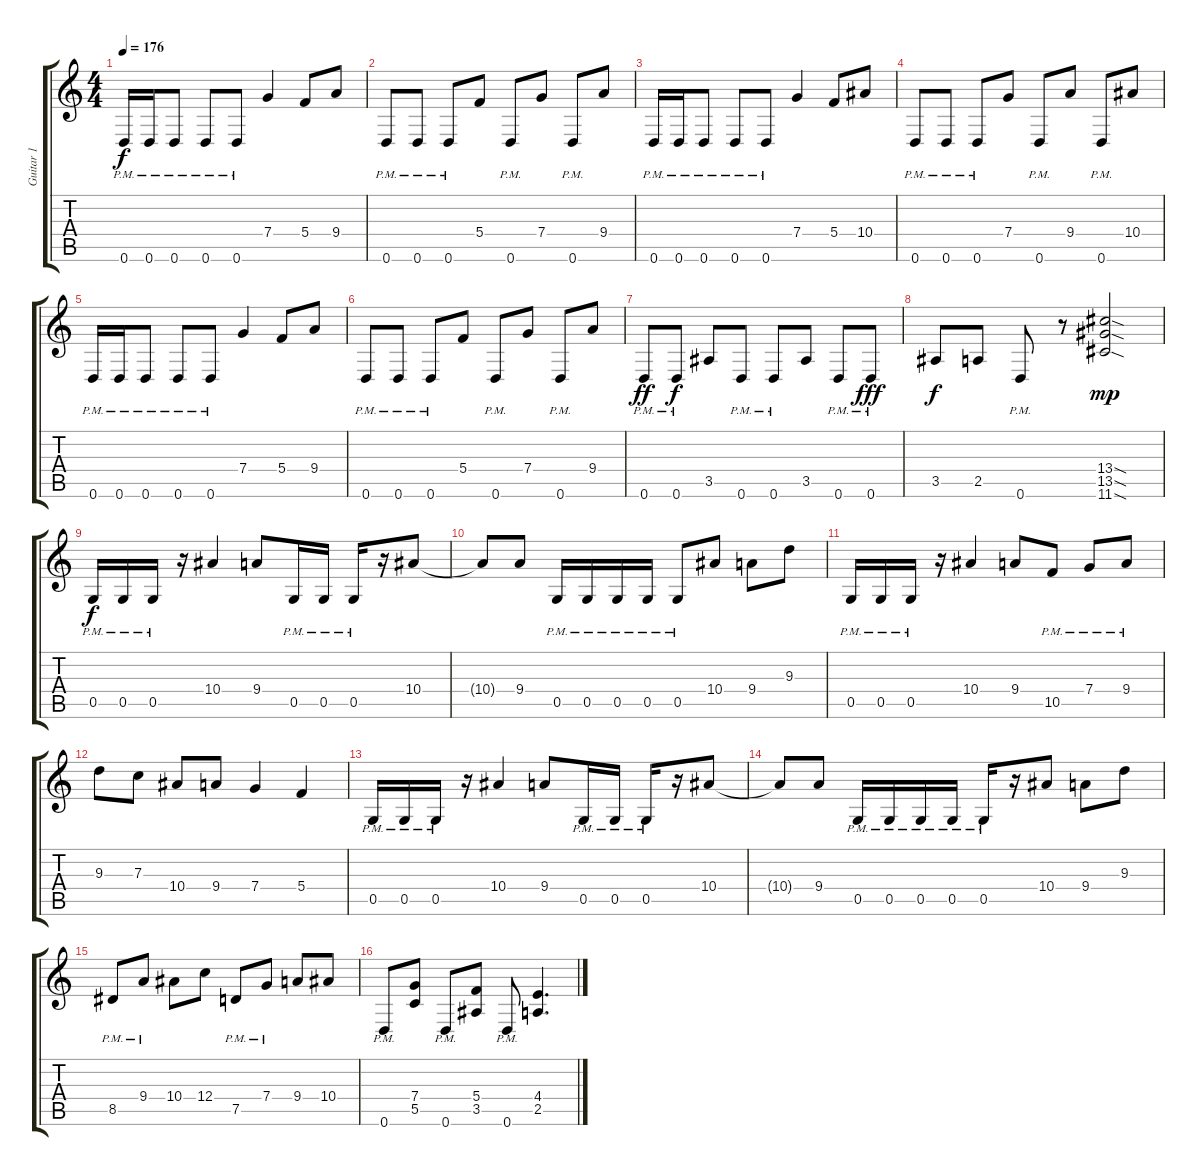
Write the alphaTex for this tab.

\track ("Guitar 1" "Guitar 1") {instrument distortionguitar}
\staff {score tabs}
\tuning (D4 A3 F3 C3 G2 D2) {hide}
\ts (4 4)
\tempo 176
\clef g2
\ks c
0.6{pm}.16{dy f} 0.6{pm}.16 0.6{pm}.8 0.6{pm}.8 0.6{pm}.8 7.4.4 5.4.8 9.4.8 |
0.6{pm}.8 0.6{pm}.8 0.6{pm}.8 5.4.8 0.6{pm}.8 7.4.8 0.6{pm}.8 9.4.8 |
0.6{pm}.16 0.6{pm}.16 0.6{pm}.8 0.6{pm}.8 0.6{pm}.8 7.4.4 5.4.8 10.4.8 |
0.6{pm}.8 0.6{pm}.8 0.6{pm}.8 7.4.8 0.6{pm}.8 9.4.8 0.6{pm}.8 10.4.8 |
0.6{pm}.16 0.6{pm}.16 0.6{pm}.8 0.6{pm}.8 0.6{pm}.8 7.4.4 5.4.8 9.4.8 |
0.6{pm}.8 0.6{pm}.8 0.6{pm}.8 5.4.8 0.6{pm}.8 7.4.8 0.6{pm}.8 9.4.8 |
0.6{pm}.8{dy ff} 0.6{pm}.8{dy f} 3.5.8 0.6{pm}.8 0.6{pm}.8 3.5.8 0.6{pm}.8 0.6{pm}.8{dy fff} |
3.5.8{dy f} 2.5.8 0.6{pm}.8 r.8 (13.4{sod} 13.5{sod} 11.6{sod}).2{dy mp instrument guitarharmonics} |
0.5{pm}.16{dy f instrument distortionguitar} 0.5{pm}.16 0.5{pm}.16 r.16 10.4.4 9.4.8 0.5{pm}.16 0.5{pm}.16 0.5{pm}.16 r.16 10.4.8 |
10.4{t}.8 9.4.8 0.5{pm}.16 0.5{pm}.16 0.5{pm}.16 0.5{pm}.16 0.5{pm}.8 10.4.8 9.4.8 9.3.8 |
0.5{pm}.16 0.5{pm}.16 0.5{pm}.16 r.16 10.4.4 9.4.8 10.5{pm}.8 7.4{pm}.8 9.4{pm}.8 |
9.3.8 7.3.8 10.4.8 9.4.8 7.4.4 5.4.4 |
0.5{pm}.16 0.5{pm}.16 0.5{pm}.16 r.16 10.4.4 9.4.8 0.5{pm}.16 0.5{pm}.16 0.5{pm}.16 r.16 10.4.8 |
10.4{t}.8 9.4.8 0.5{pm}.16 0.5{pm}.16 0.5{pm}.16 0.5{pm}.16 0.5{pm}.16 r.16 10.4.8 9.4.8 9.3.8 |
8.5{pm}.8 9.4{pm}.8 10.4.8 12.4.8 7.5{pm}.8 7.4{pm}.8 9.4.8 10.4.8 |
0.6{pm}.8 (7.4 5.5).8 0.6{pm}.8 (5.4 3.5).8 0.6{pm}.8 (4.4 2.5).4{d}
